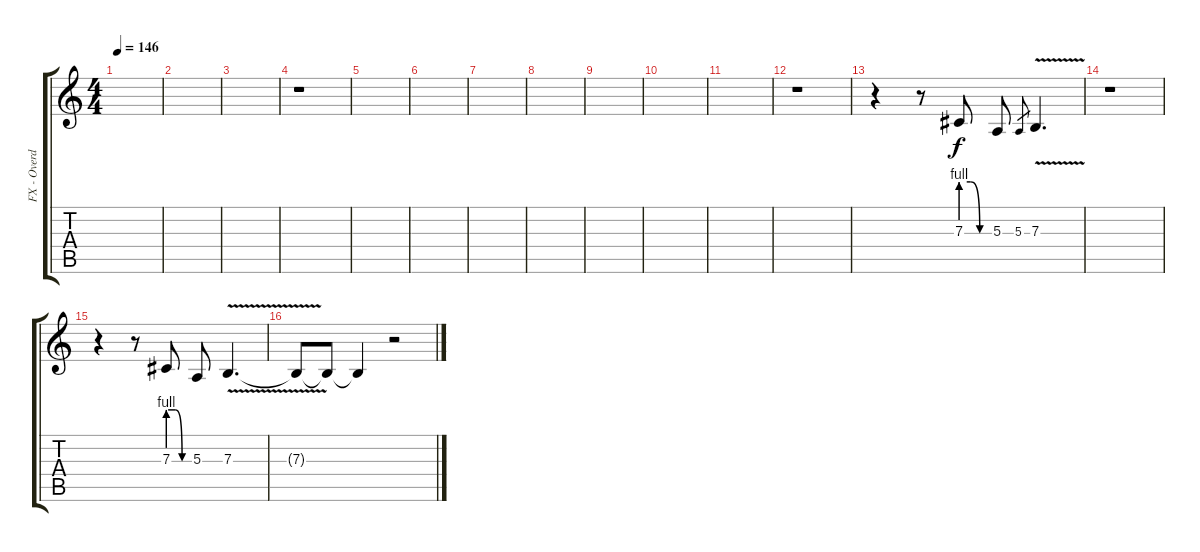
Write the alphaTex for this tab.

\track ("FX - Overdub" "FX - Overd") {instrument fx7echoes}
\staff {score tabs}
\tuning (Db4 Ab3 E3 B2 Gb2 Db2) {hide}
\ts (4 4)
\tempo 146
\clef g2
\ks c
|
|
|
r.1 |
|
|
|
|
|
|
|
r.1{balance 0 instrument overdrivenguitar} |
r.4 r.8 7.3{be (custom 0 4 20 4 40 0 60 0)}.8 5.3.8 5.3.8{gr} 7.3{v}.4{d} |
r.1 |
r.4 r.8 7.3{be (custom 0 4 20 4 40 0 60 0)}.8 5.3.8 7.3{v}.4{d} |
7.3{t}.8 7.3{t}.8 7.3{t}.4 r.2
